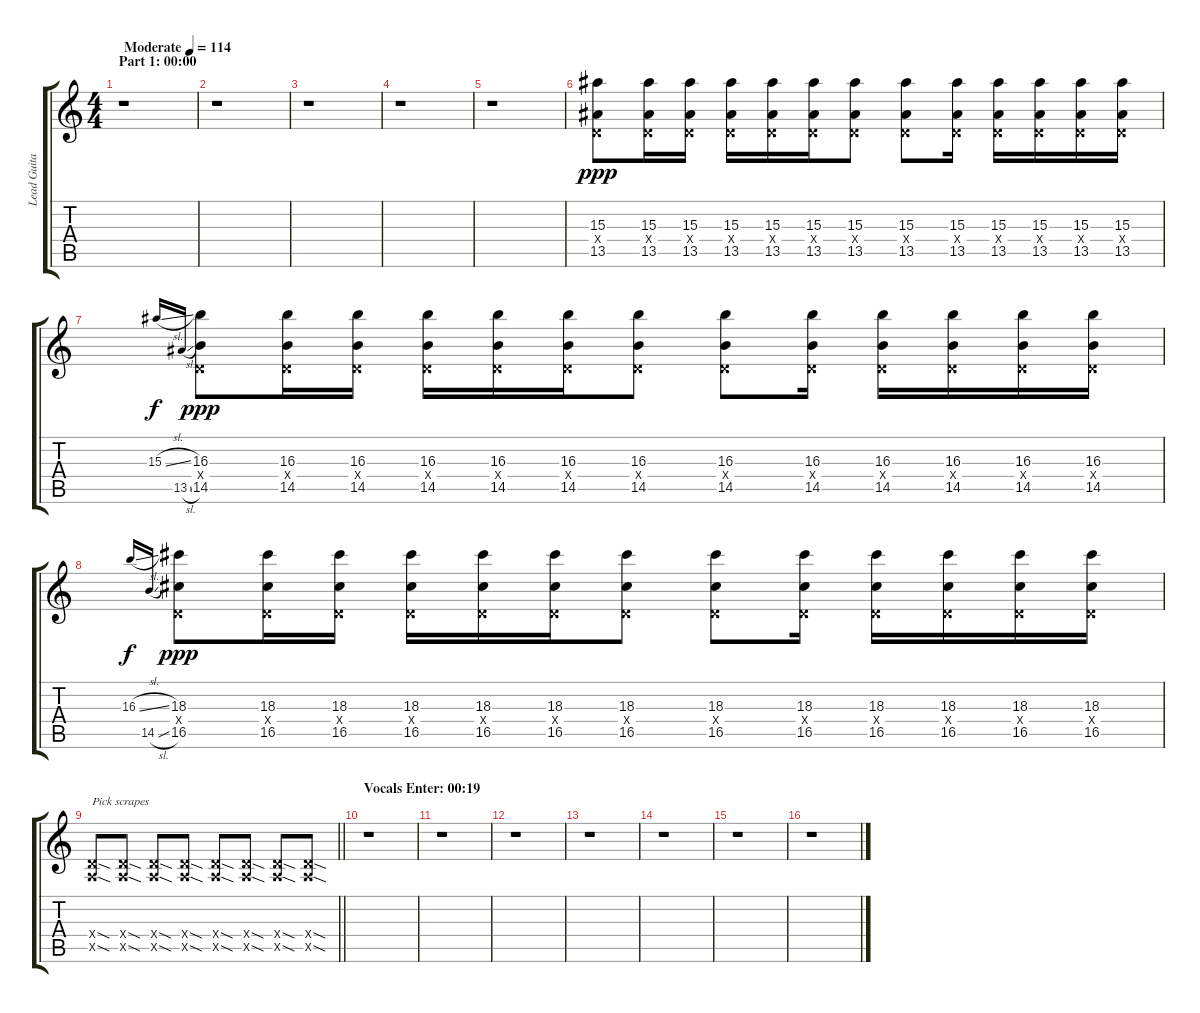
\track ("Lead Guitar (Distortion/Pitch Shifter)" "Lead Guita") {instrument overdrivenguitar}
\staff {score tabs}
\tuning (E4 B3 G3 D3 A2 E2) {hide}
\ts (4 4)
\section ("" "Part 1: 00:00")
\tempo (114 "Moderate")
\clef g2
\ks c
r.1{dy ppp instrument overdrivenguitar} |
r.1 |
r.1 |
r.1 |
r.1 |
(15.3 0.4{x} 13.5).8 (15.3 0.4{x} 13.5).16 (15.3 0.4{x} 13.5).16 (15.3 0.4{x} 13.5).16 (15.3 0.4{x} 13.5).16 (15.3 0.4{x} 13.5).16 (15.3 0.4{x} 13.5).8 (15.3 0.4{x} 13.5).8 (15.3 0.4{x} 13.5).16 (15.3 0.4{x} 13.5).16 (15.3 0.4{x} 13.5).16 (15.3 0.4{x} 13.5).16 (15.3 0.4{x} 13.5).16 |
15.3{sl}.16{gr onbeat dy f} 13.5{sl}.16{gr onbeat} (16.3 0.4{x} 14.5).8{dy ppp} (16.3 0.4{x} 14.5).16 (16.3 0.4{x} 14.5).16 (16.3 0.4{x} 14.5).16 (16.3 0.4{x} 14.5).16 (16.3 0.4{x} 14.5).16 (16.3 0.4{x} 14.5).8 (16.3 0.4{x} 14.5).8 (16.3 0.4{x} 14.5).16 (16.3 0.4{x} 14.5).16 (16.3 0.4{x} 14.5).16 (16.3 0.4{x} 14.5).16 (16.3 0.4{x} 14.5).16 |
16.3{sl}.16{gr onbeat dy f} 14.5{sl}.16{gr onbeat} (18.3 0.4{x} 16.5).8{dy ppp} (18.3 0.4{x} 16.5).16 (18.3 0.4{x} 16.5).16 (18.3 0.4{x} 16.5).16 (18.3 0.4{x} 16.5).16 (18.3 0.4{x} 16.5).16 (18.3 0.4{x} 16.5).8 (18.3 0.4{x} 16.5).8 (18.3 0.4{x} 16.5).16 (18.3 0.4{x} 16.5).16 (18.3 0.4{x} 16.5).16 (18.3 0.4{x} 16.5).16 (18.3 0.4{x} 16.5).16 |
\barLineRight lightlight
(0.4{sod x} 0.5{sod x}).8{txt "Pick scrapes"} (0.4{sod x} 0.5{sod x}).8 (0.4{sod x} 0.5{sod x}).8 (0.4{sod x} 0.5{sod x}).8 (0.4{sod x} 0.5{sod x}).8 (0.4{sod x} 0.5{sod x}).8 (0.4{sod x} 0.5{sod x}).8 (0.4{sod x} 0.5{sod x}).8 |
\section ("" "Vocals Enter: 00:19")
r.1 |
r.1 |
r.1 |
r.1 |
r.1 |
r.1 |
r.1
